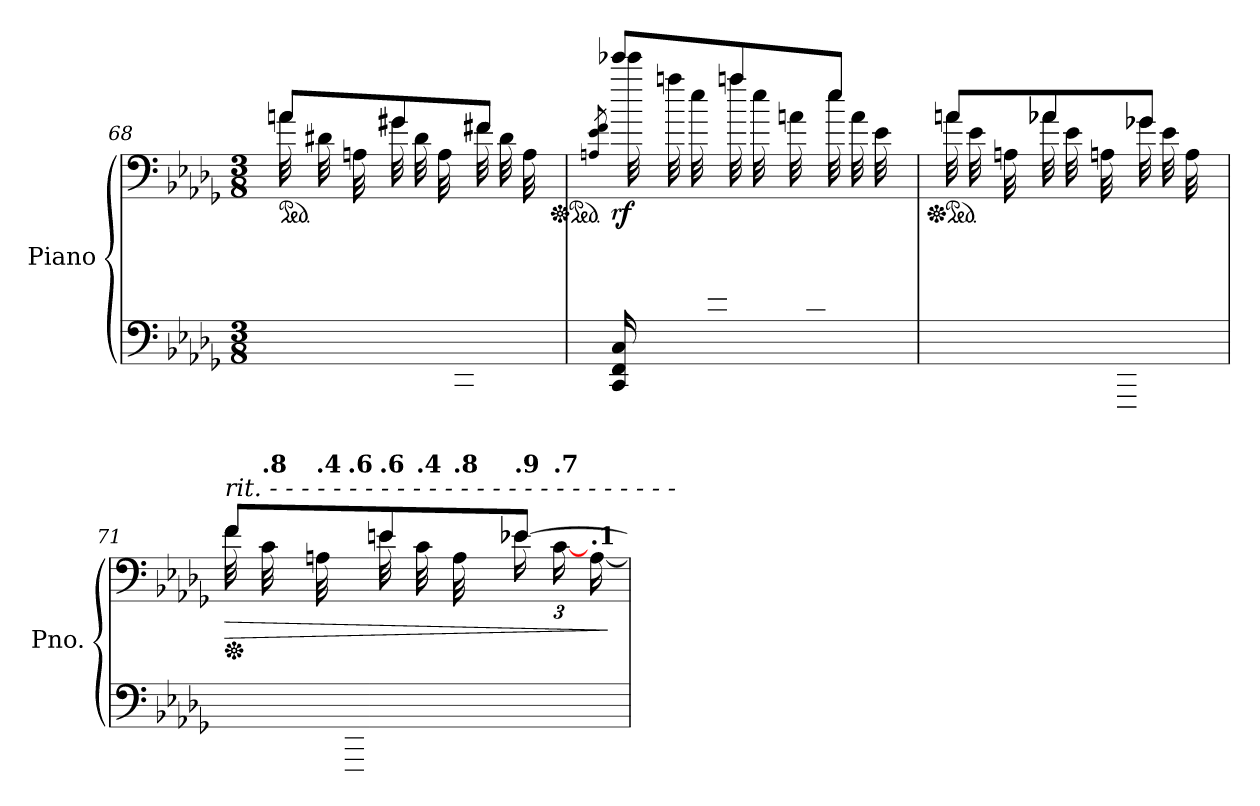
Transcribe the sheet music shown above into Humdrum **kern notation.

**kern	**kern	**dynam
*part1	*part1	*part1
*staff2	*staff1	*staff1/2
*I"Piano	*	*
*I'Pno.	*	*
*clefF4	*clefF4	*
*k[b-e-a-d-g-]	*k[b-e-a-d-g-]	*
*M3/8	*M3/8	*
=68	=68	=68
*^	*	*
*	*	*ped	*
*	*	*^	*
16.ryy	16.ryy	8an/L	32a\LLL	.
.	.	.	32d#X\	.
.	.	.	32An\	.
32BBn/JJJ	8ryy	.	32ryy	.
16.ryy	.	8g#X/	32g#\LLL	.
.	.	.	32d#\	.
.	.	.	32A\	.
32BBBn/JJJ	8ryy	.	32ryy	.
16.ryy	.	8f#X/J	32f#\LLL	.
.	.	.	32d#\	.
.	.	.	32A\	.
32BBn/JJJ	32ryy	.	32ryy	.
=69	=69	=69	=69	=69
*	*	*Xped	*	*
*	*	*ped	*	*
.	.	8qAn/ 8qe-/ 8qf/	.	.
!	!	!	!	!LO:DY:b
16.ryy	16CC/ 16FF/ 16C/	8eee-X/L	32eee-\LLL	rf
.	.	.	32aan\	.
.	16ryy	.	32ee-\	.
32c/ 32f/JJJ	.	.	32ryy	.
16.ryy	4ryy	8aa/	32aan\LLL	.
.	.	.	32ee-\	.
.	.	.	32an\	.
32F/ 32c/JJJ	.	.	32ryy	.
16.ryy	.	8ee-/J	32ee-\LLL	.
.	.	.	32a\	.
.	.	.	32e-\	.
32C/ 32F/JJJ	.	.	32ryy	.
!!LO:LB:g=z	!!
=70	=70	=70	=70	=70
*	*	*Xped	*	*
*	*	*ped	*	*
16.ryy	4.ryy	8an/L	32a\LLL	.
.	.	.	32e-\	.
.	.	.	32An\	.
32FF/ 32C/JJJ	.	.	32ryy	.
16.ryy	.	8a-X/	32a-\LLL	.
.	.	.	32e-\	.
.	.	.	32An\	.
32FFF/JJJ	.	.	32ryy	.
16.ryy	.	8g-X/J	32g-X\LLL	.
.	.	.	32e-\	.
.	.	.	32A\	.
32FF/ 32C/JJJ	.	.	32ryy	.
=71	=71	=71	=71	=71
*	*	*Xped	*	*
*	*	*MM35	*	*
!	!	!LO:TX:a:i:t=rit. - - - - - - - - - - - - - - - - - - - - - - - - - -	!	!
!	!	!	!	!LO:HP:b
16.ryy	4.ryy	8f/L	32f\LLL	>
*	*	*MM35	*	*
!	!	!	!LO:TX:a:B:t=.8	!
.	.	.	32c\	.
*	*	*MM35	*	*
!	!	!	!LO:TX:a:B:t=.4	!
.	.	.	32An\	.
*	*	*MM34	*	*
!	!	!	!LO:TX:a:B:t=.6	!
32FFF/JJJ	.	.	32ryy	.
*	*	*MM34	*	*
!	!	!LO:TX:a:B:t=.6	!	!
16.ryy	.	8en/	32e\LLL	.
*	*	*MM33	*	*
!	!	!	!LO:TX:a:B:t=.4	!
.	.	.	32c\	.
*	*	*MM32	*	*
!	!	!	!LO:TX:a:B:t=.8	!
.	.	.	32A\	.
*	*	*MM32	*	*
32FF/ 32C/JJJ	.	.	32ryy	.
*	*	*	*Xbrackettup	*
*	*	*MM30	*	*
!	!	!LO:TX:a:B:t=.9	!	!
8ryy	.	[8e-X/J	24e-\LL	.
*	*	*MM29	*	*
!	!	!	!LO:TX:a:B:t=.7	!
.	.	.	[24c\	.
*	*	*MM27	*	*
!	!	!	!LO:TX:a:B:t=.1	!
.	.	.	[24A\JJ	.
*v	*v	*	*	*
*	*v	*v	*
.	.	]
=	=	=
*-	*-	*-
